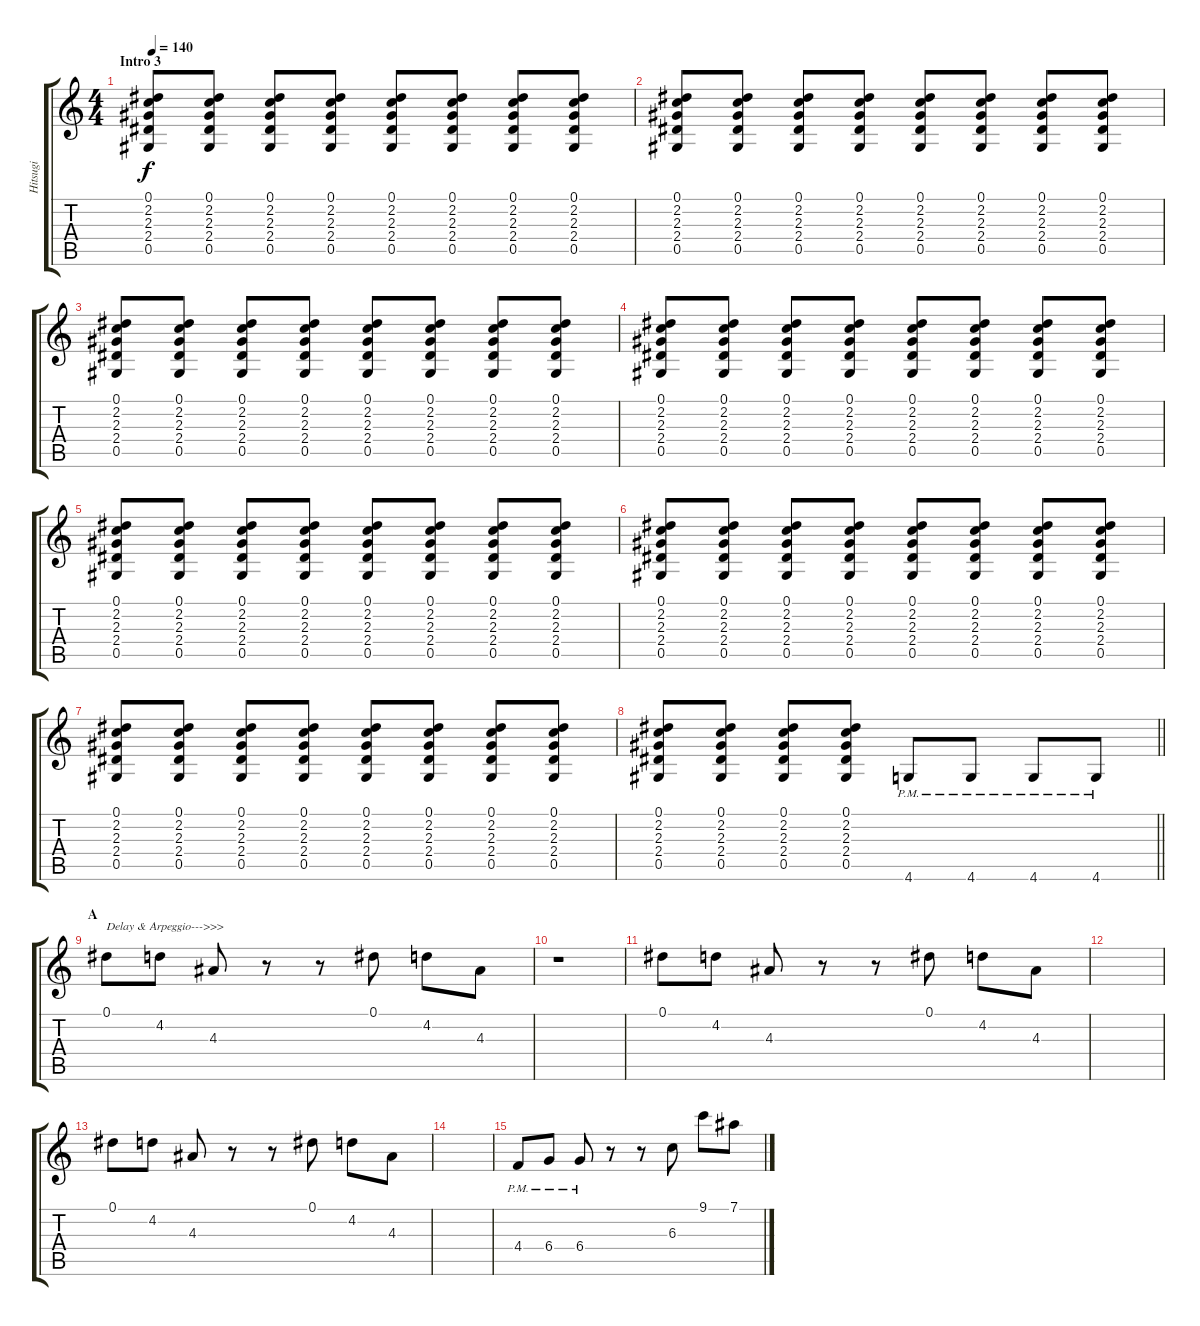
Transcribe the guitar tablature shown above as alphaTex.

\track ("Hitsugi" "Hitsugi") {instrument overdrivenguitar}
\staff {score tabs}
\tuning (Eb4 Bb3 Gb3 Db3 Ab2 Eb2) {hide}
\ts (4 4)
\section ("" "Intro 3")
\tempo 140
\clef g2
\ks c
(0.1 2.2 2.3 2.4 0.5).8{dy f} (0.1 2.2 2.3 2.4 0.5).8 (0.1 2.2 2.3 2.4 0.5).8 (0.1 2.2 2.3 2.4 0.5).8 (0.1 2.2 2.3 2.4 0.5).8 (0.1 2.2 2.3 2.4 0.5).8 (0.1 2.2 2.3 2.4 0.5).8 (0.1 2.2 2.3 2.4 0.5).8 |
(0.1 2.2 2.3 2.4 0.5).8 (0.1 2.2 2.3 2.4 0.5).8 (0.1 2.2 2.3 2.4 0.5).8 (0.1 2.2 2.3 2.4 0.5).8 (0.1 2.2 2.3 2.4 0.5).8 (0.1 2.2 2.3 2.4 0.5).8 (0.1 2.2 2.3 2.4 0.5).8 (0.1 2.2 2.3 2.4 0.5).8 |
(0.1 2.2 2.3 2.4 0.5).8 (0.1 2.2 2.3 2.4 0.5).8 (0.1 2.2 2.3 2.4 0.5).8 (0.1 2.2 2.3 2.4 0.5).8 (0.1 2.2 2.3 2.4 0.5).8 (0.1 2.2 2.3 2.4 0.5).8 (0.1 2.2 2.3 2.4 0.5).8 (0.1 2.2 2.3 2.4 0.5).8 |
(0.1 2.2 2.3 2.4 0.5).8 (0.1 2.2 2.3 2.4 0.5).8 (0.1 2.2 2.3 2.4 0.5).8 (0.1 2.2 2.3 2.4 0.5).8 (0.1 2.2 2.3 2.4 0.5).8 (0.1 2.2 2.3 2.4 0.5).8 (0.1 2.2 2.3 2.4 0.5).8 (0.1 2.2 2.3 2.4 0.5).8 |
(0.1 2.2 2.3 2.4 0.5).8 (0.1 2.2 2.3 2.4 0.5).8 (0.1 2.2 2.3 2.4 0.5).8 (0.1 2.2 2.3 2.4 0.5).8 (0.1 2.2 2.3 2.4 0.5).8 (0.1 2.2 2.3 2.4 0.5).8 (0.1 2.2 2.3 2.4 0.5).8 (0.1 2.2 2.3 2.4 0.5).8 |
(0.1 2.2 2.3 2.4 0.5).8 (0.1 2.2 2.3 2.4 0.5).8 (0.1 2.2 2.3 2.4 0.5).8 (0.1 2.2 2.3 2.4 0.5).8 (0.1 2.2 2.3 2.4 0.5).8 (0.1 2.2 2.3 2.4 0.5).8 (0.1 2.2 2.3 2.4 0.5).8 (0.1 2.2 2.3 2.4 0.5).8 |
(0.1 2.2 2.3 2.4 0.5).8 (0.1 2.2 2.3 2.4 0.5).8 (0.1 2.2 2.3 2.4 0.5).8 (0.1 2.2 2.3 2.4 0.5).8 (0.1 2.2 2.3 2.4 0.5).8 (0.1 2.2 2.3 2.4 0.5).8 (0.1 2.2 2.3 2.4 0.5).8 (0.1 2.2 2.3 2.4 0.5).8 |
\barLineRight lightlight
(0.1 2.2 2.3 2.4 0.5).8 (0.1 2.2 2.3 2.4 0.5).8 (0.1 2.2 2.3 2.4 0.5).8 (0.1 2.2 2.3 2.4 0.5).8 4.6{pm}.8 4.6{pm}.8 4.6{pm}.8 4.6{pm}.8 |
\section ("" "A")
0.1.8{txt "Delay & Arpeggio--->>>"} 4.2.8 4.3.8 r.8 r.8 0.1.8 4.2.8 4.3.8 |
r.1 |
0.1.8 4.2.8 4.3.8 r.8 r.8 0.1.8 4.2.8 4.3.8 |
|
0.1.8 4.2.8 4.3.8 r.8 r.8 0.1.8 4.2.8 4.3.8 |
|
4.4{pm}.8 6.4{pm}.8 6.4{pm}.8 r.8 r.8 6.3.8 9.1.8 7.1.8
